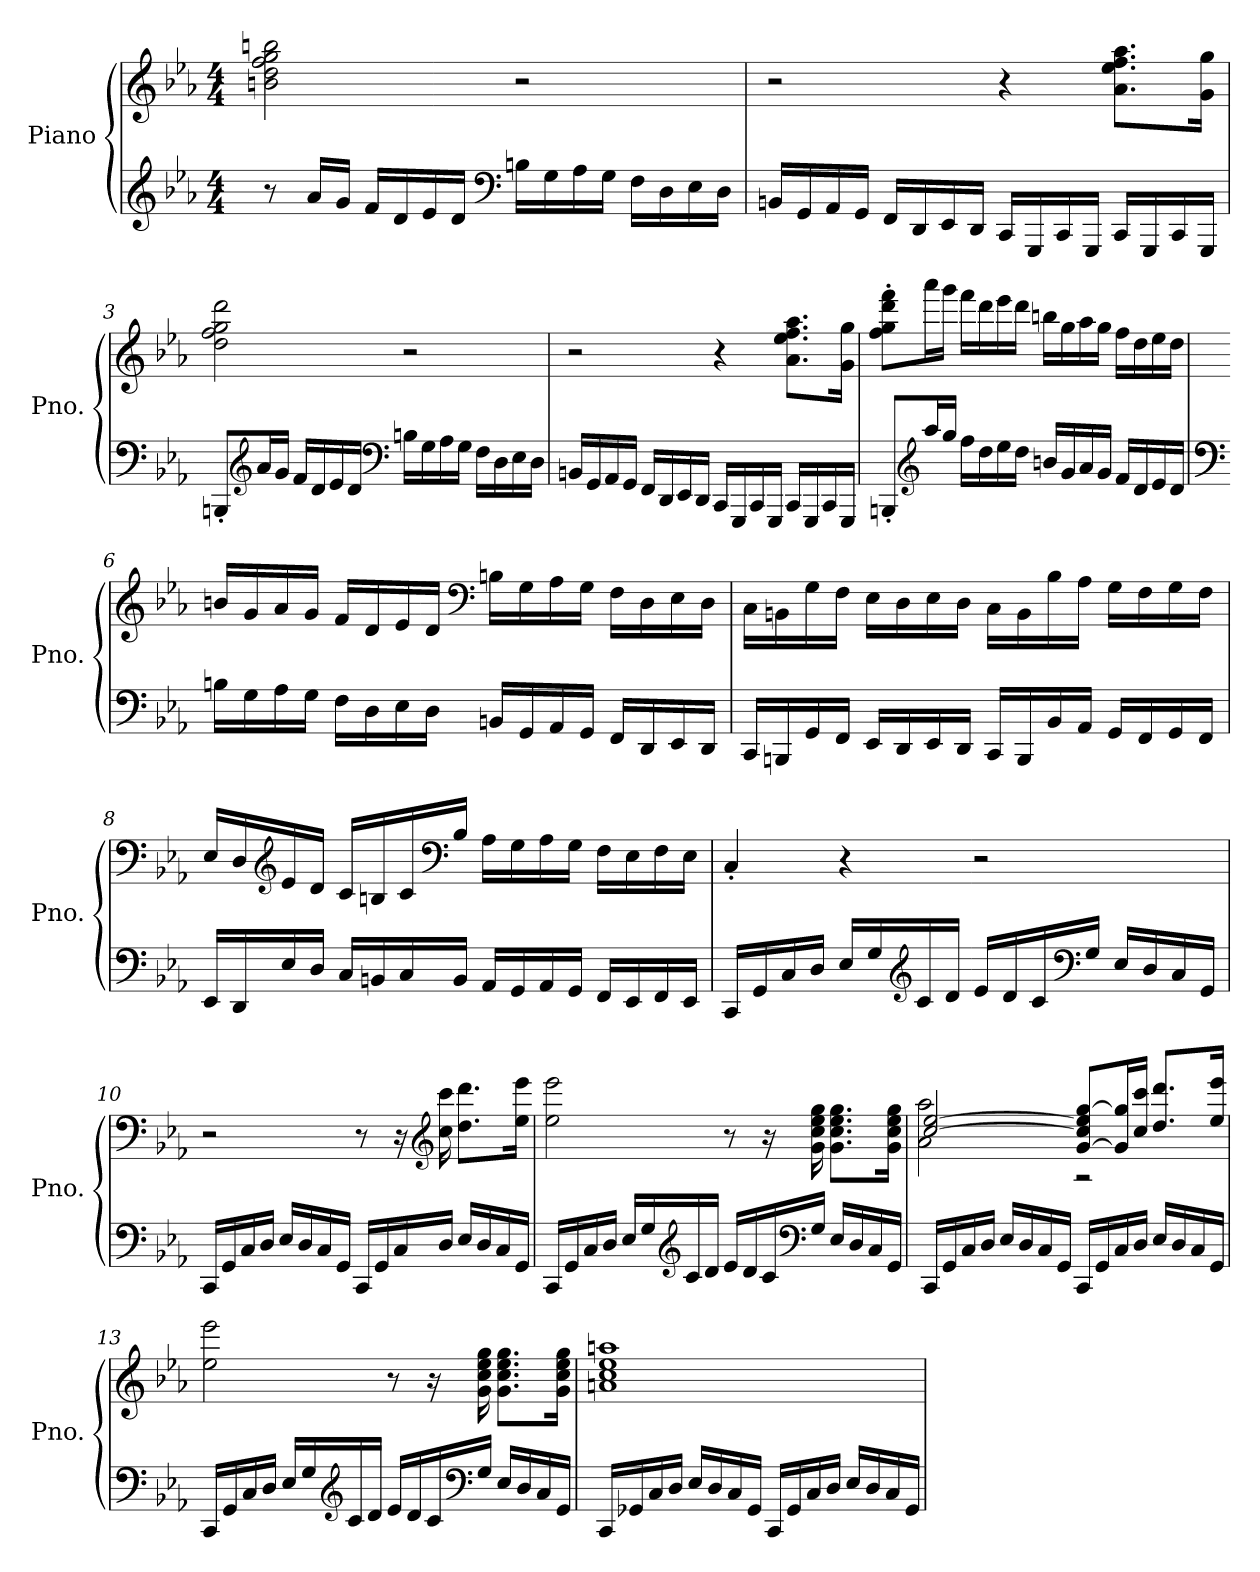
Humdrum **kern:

**kern	**kern
*part1	*part1
*staff2	*staff1
*I"Piano	*
*I'Pno.	*
*clefG2	*clefG2
*k[b-e-a-]	*k[b-e-a-]
*M4/4	*M4/4
*MM160	*MM160
=1	=1
8r	2bn\ 2dd\ 2ff\ 2gg\ 2bbn\
16a-/LL	.
16g/JJ	.
16f/LL	.
16d/	.
16e-/	.
16d/JJ	.
*clefF4	*
16Bn\LL	2r
16G\	.
16A-\	.
16G\JJ	.
16F\LL	.
16D\	.
16E-\	.
16D\JJ	.
=2	=2
16BBn/LL	2r
16GG/	.
16AA-/	.
16GG/JJ	.
16FF/LL	.
16DD/	.
16EE-/	.
16DD/JJ	.
16CC/LL	4r
16GGG/	.
16CC/	.
16GGG/JJ	.
16CC/LL	8.a-\ 8.ee-\ 8.ff\ 8.aa-\L
16GGG/	.
16CC/	.
16GGG/JJ	16g\ 16gg\Jk
!!LO:LB:g=z
=3	=3
8BBBn'/L	2dd\ 2ff\ 2gg\ 2ddd\
*clefG2	*
16a-/L	.
16g/JJ	.
16f/LL	.
16d/	.
16e-/	.
16d/JJ	.
*clefF4	*
16Bn\LL	2r
16G\	.
16A-\	.
16G\JJ	.
16F\LL	.
16D\	.
16E-\	.
16D\JJ	.
=4	=4
16BBn/LL	2r
16GG/	.
16AA-/	.
16GG/JJ	.
16FF/LL	.
16DD/	.
16EE-/	.
16DD/JJ	.
16CC/LL	4r
16GGG/	.
16CC/	.
16GGG/JJ	.
16CC/LL	8.a-\ 8.ee-\ 8.ff\ 8.aa-\L
16GGG/	.
16CC/	.
16GGG/JJ	16g\ 16gg\Jk
!!LO:LB:g=z
=5	=5
8BBBn'/L	8ff\' 8gg\' 8ddd\' 8fff\'L
*clefG2	*
16aa-/L	16aaa-\L
16gg/JJ	16ggg\JJ
16ff\LL	16fff\LL
16dd\	16ddd\
16ee-\	16eee-\
16dd\JJ	16ddd\JJ
16bn/LL	16bbn\LL
16g/	16gg\
16a-/	16aa-\
16g/JJ	16gg\JJ
16f/LL	16ff\LL
16d/	16dd\
16e-/	16ee-\
16d/JJ	16dd\JJ
=6	=6
*clefF4	*
16Bn\LL	16bn/LL
16G\	16g/
16A-\	16a-/
16G\JJ	16g/JJ
16F\LL	16f/LL
16D\	16d/
16E-\	16e-/
16D\JJ	16d/JJ
*	*clefF4
16BBn/LL	16Bn\LL
16GG/	16G\
16AA-/	16A-\
16GG/JJ	16G\JJ
16FF/LL	16F\LL
16DD/	16D\
16EE-/	16E-\
16DD/JJ	16D\JJ
!!LO:LB:g=z
=7	=7
16CC/LL	16C\LL
16BBBn/	16BBn\
16GG/	16G\
16FF/JJ	16F\JJ
16EE-/LL	16E-\LL
16DD/	16D\
16EE-/	16E-\
16DD/JJ	16D\JJ
16CC/LL	16C\LL
16BBB/	16BB\
16BB-/	16B-\
16AA-/JJ	16A-\JJ
16GG/LL	16G\LL
16FF/	16F\
16GG/	16G\
16FF/JJ	16F\JJ
=8	=8
16EE-/LL	16E-/LL
16DD/	16D/
*	*clefG2
16E-/	16e-/
16D/JJ	16d/JJ
16C/LL	16c/LL
16BBn/	16Bn/
16C/	16c/
*	*clefF4
16BB/JJ	16B/JJ
16AA-/LL	16A-\LL
16GG/	16G\
16AA-/	16A-\
16GG/JJ	16G\JJ
16FF/LL	16F\LL
16EE-/	16E-\
16FF/	16F\
16EE-/JJ	16E-\JJ
!!LO:LB:g=z
=9	=9
16CC/LL	4C'/
16GG/	.
16C/	.
16D/JJ	.
16E-/LL	4r
16G/	.
*clefG2	*
16c/	.
16d/JJ	.
16e-/LL	2r
16d/	.
16c/	.
*clefF4	*
16G/JJ	.
16E-/LL	.
16D/	.
16C/	.
16GG/JJ	.
=10	=10
16CC/LL	2r
16GG/	.
16C/	.
16D/JJ	.
16E-/LL	.
16D/	.
16C/	.
16GG/JJ	.
16CC/LL	8r
16GG/	.
16C/	16r
*	*clefG2
16D/JJ	16cc\ 16ccc\
16E-/LL	8.dd\ 8.ddd\L
16D/	.
16C/	.
16GG/JJ	16ee-\ 16eee-\Jk
!!LO:LB:g=z
=11	=11
16CC/LL	2ee-\ 2eee-\
16GG/	.
16C/	.
16D/JJ	.
16E-/LL	.
16G/	.
*clefG2	*
16c/	.
16d/JJ	.
16e-/LL	8r
16d/	.
16c/	16r
*clefF4	*
16G/JJ	16g\ 16cc\ 16ee-\ 16gg\
16E-/LL	8.g\ 8.cc\ 8.ee-\ 8.gg\L
16D/	.
16C/	.
16GG/JJ	16g\ 16cc\ 16ee-\ 16gg\Jk
=12	=12
*	*^
16CC/LL	[2cc/ [2ee-/	2a-\ 2aa-\
16GG/	.	.
16C/	.	.
16D/JJ	.	.
16E-/LL	.	.
16D/	.	.
16C/	.	.
16GG/JJ	.	.
16CC/LL	[8g/ 8cc/] 8ee-/] [8gg/L	2r
16GG/	.	.
16C/	16g/] 16gg/]L	.
16D/JJ	16cc/ 16ccc/JJ	.
16E-/LL	8.dd/ 8.ddd/L	.
16D/	.	.
16C/	.	.
16GG/JJ	16ee-/ 16eee-/Jk	.
*	*v	*v
!!LO:PB:g=z
=13	=13
16CC/LL	2ee-\ 2eee-\
16GG/	.
16C/	.
16D/JJ	.
16E-/LL	.
16G/	.
*clefG2	*
16c/	.
16d/JJ	.
16e-/LL	8r
16d/	.
16c/	16r
*clefF4	*
16G/JJ	16g\ 16cc\ 16ee-\ 16gg\
16E-/LL	8.g\ 8.cc\ 8.ee-\ 8.gg\L
16D/	.
16C/	.
16GG/JJ	16g\ 16cc\ 16ee-\ 16gg\Jk
=14	=14
16CC/LL	1an 1cc 1ee- 1aan
16GG-X/	.
16C/	.
16D/JJ	.
16E-/LL	.
16D/	.
16C/	.
16GG-/JJ	.
16CC/LL	.
16GG-/	.
16C/	.
16D/JJ	.
16E-/LL	.
16D/	.
16C/	.
16GG-/JJ	.
=	=
*-	*-
